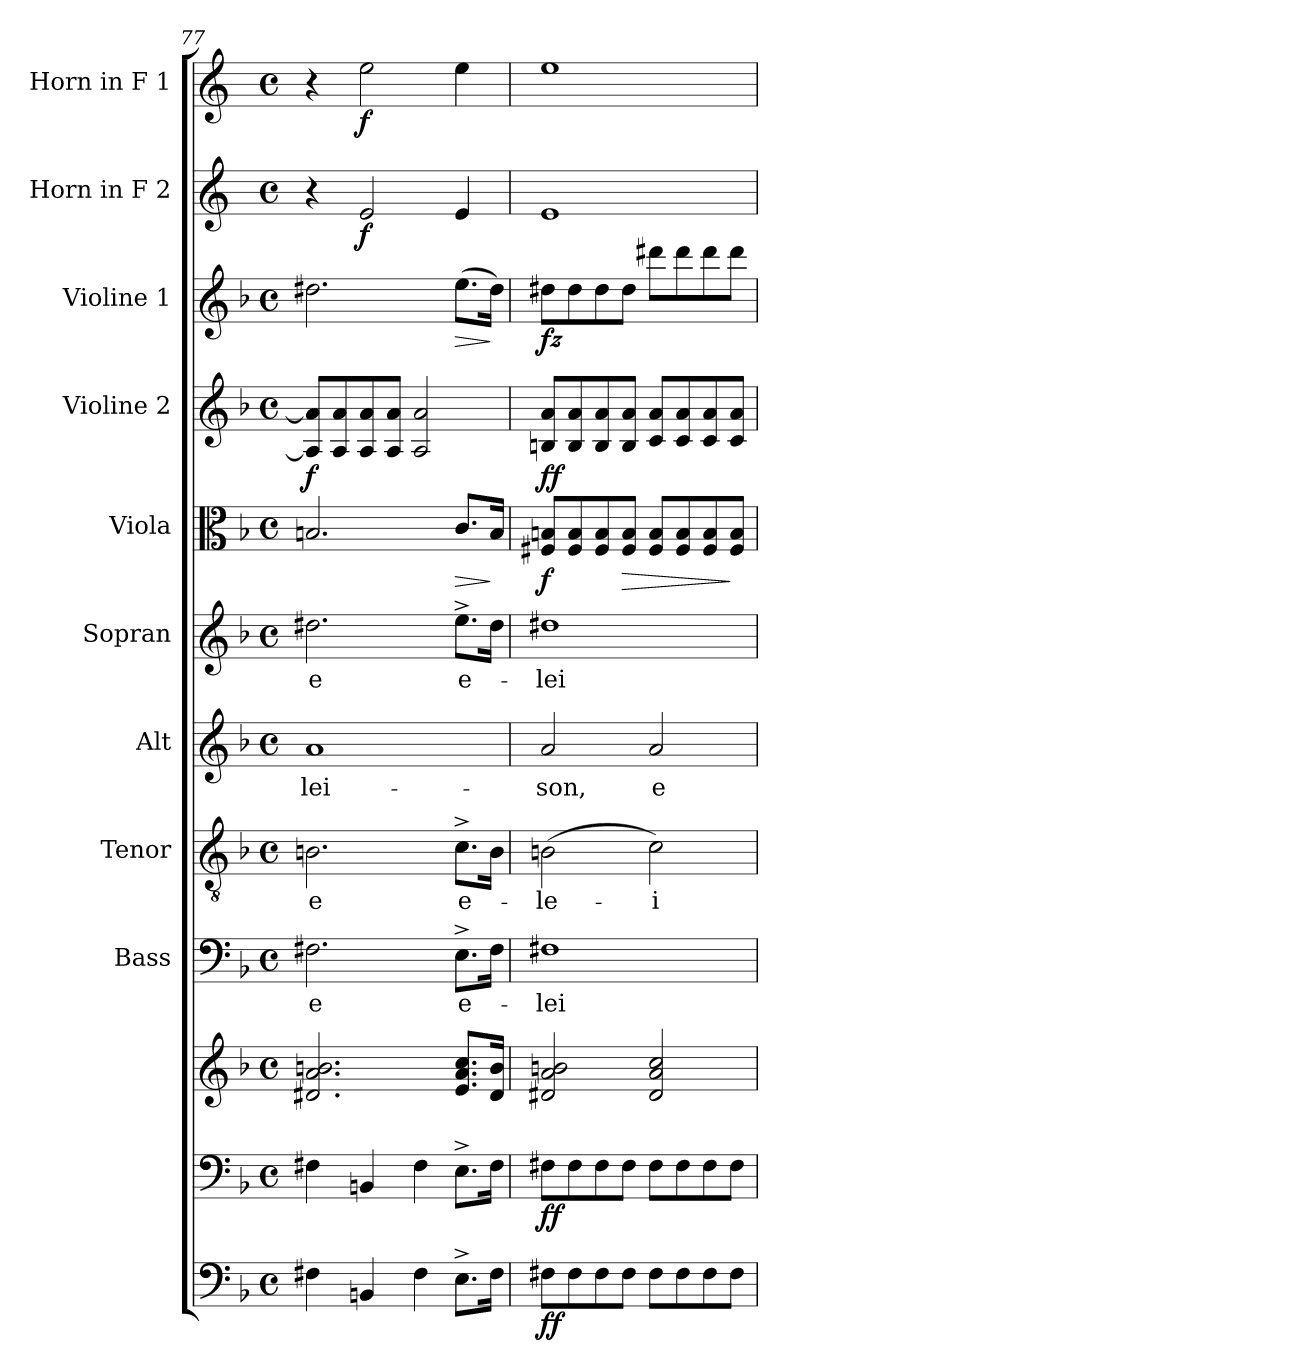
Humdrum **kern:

**kern	**dynam	**kern	**kern	**dynam	**kern	**text	**kern	**text	**kern	**text	**kern	**text	**kern	**dynam	**kern	**dynam	**kern	**dynam	**kern	**dynam	**kern	**dynam
*part11	*part11	*part10	*part10	*part10	*part9	*part9	*part8	*part8	*part7	*part7	*part6	*part6	*part5	*part5	*part4	*part4	*part3	*part3	*part2	*part2	*part1	*part1
*staff12	*staff12	*staff11	*staff10	*staff10/11	*staff9	*staff9	*staff8	*staff8	*staff7	*staff7	*staff6	*staff6	*staff5	*staff5	*staff4	*staff4	*staff3	*staff3	*staff2	*staff2	*staff1	*staff1
*	*	*	*	*	*I"Bass	*	*I"Tenor	*	*I"Alt	*	*I"Sopran	*	*I"Viola	*	*I"Violine 2	*	*I"Violine 1	*	*I"Horn in F 2	*	*I"Horn in F 1	*
*	*	*	*	*	*I'B.	*	*I'T.	*	*I'A.	*	*I'S.	*	*I'Vla.	*	*I'Vl. 2	*	*I'Vl. 1	*	*	*	*	*
*clefF4	*	*clefF4	*clefG2	*	*clefF4	*	*clefGv2	*	*clefG2	*	*clefG2	*	*clefC3	*	*clefG2	*	*clefG2	*	*clefG2	*	*clefG2	*
*ITrd7c12	*	*	*	*	*	*	*	*	*	*	*	*	*	*	*	*	*	*	*ITrd4c7	*	*ITrd4c7	*
*k[b-]	*	*k[b-]	*k[b-]	*	*k[b-]	*	*k[b-]	*	*k[b-]	*	*k[b-]	*	*k[b-]	*	*k[b-]	*	*k[b-]	*	*k[b-]	*	*k[b-]	*
*F:	*	*F:	*F:	*	*F:	*	*F:	*	*F:	*	*F:	*	*F:	*	*F:	*	*F:	*	*F:	*	*F:	*
*M4/4	*	*M4/4	*M4/4	*	*M4/4	*	*M4/4	*	*M4/4	*	*M4/4	*	*M4/4	*	*M4/4	*	*M4/4	*	*M4/4	*	*M4/4	*
*met(c)	*	*met(c)	*met(c)	*	*met(c)	*	*met(c)	*	*met(c)	*	*met(c)	*	*met(c)	*	*met(c)	*	*met(c)	*	*met(c)	*	*met(c)	*
=77	=77	=77	=77	=77	=77	=77	=77	=77	=77	=77	=77	=77	=77	=77	=77	=77	=77	=77	=77	=77	=77	=77
!	!	!	!	!	!	!LO:LY:b	!	!LO:LY:b	!	!LO:LY:b	!	!LO:LY:b	!	!	!	!LO:DY:b	!	!	!	!	!	!
4FF#X\	.	4F#X\	2.d#X/ 2.a/ 2.bn/	.	2.F#X\	-e	2.Bn\	-e	1a	-lei-	2.dd#X\	-e	2.Bn/	.	8A/] 8a/]L	f	2.dd#X\	.	4r	.	4r	.
.	.	.	.	.	.	.	.	.	.	.	.	.	.	.	8A/ 8a/	.	.	.	.	.	.	.
!	!	!	!	!	!	!	!	!	!	!	!	!	!	!	!	!	!	!	!	!LO:DY:b	!	!LO:DY:b
4BBBn/	.	4BBn/	.	.	.	.	.	.	.	.	.	.	.	.	8A/ 8a/	.	.	.	2A/	f	2a\	f
.	.	.	.	.	.	.	.	.	.	.	.	.	.	.	8A/ 8a/J	.	.	.	.	.	.	.
4FF#\	.	4F#\	.	.	.	.	.	.	.	.	.	.	.	.	2A/ 2a/	.	.	.	.	.	.	.
!	!	!	!	!	!	!LO:LY:b	!	!LO:LY:b	!	!	!	!LO:LY:b	!	!LO:HP:b	!	!	!	!LO:HP:b	!	!	!	!
8.EE^>\L	.	8.E^>\L	8.e/ 8.a/ 8.cc/L	.	8.E^>\L	e-	8.c^>\L	e-	.	.	8.ee^>\L	e-	8.c/L	>	.	.	(>8.ee\L	>	4A/	.	4a\	.
16FF#\Jk	.	16F#\Jk	16d#/ 16b/Jk	.	16F#\Jk	.	16B\Jk	.	.	.	16dd#\Jk	.	16B/Jk	]	.	.	16dd#\Jk)	]	.	.	.	.
=78	=78	=78	=78	=78	=78	=78	=78	=78	=78	=78	=78	=78	=78	=78	=78	=78	=78	=78	=78	=78	=78	=78
!	!LO:DY:b	!	!	!LO:DY:b=2	!	!LO:LY:b	!	!LO:LY:b	!	!LO:LY:b	!	!LO:LY:b	!	!LO:DY:b	!	!LO:DY:b	!	!LO:DY:b	!	!	!	!
8FF#X\L	ff	8F#X\L	2d#X/ 2a/ 2bn/	ff	1F#X	-lei-	(>2Bn\	-le-	2a/	-son,	1dd#X	-lei-	8F#X/ 8Bn/L	f	8Bn/ 8a/L	ff	8dd#X\L	fz	1A	.	1a	.
8FF#\	.	8F#\	.	.	.	.	.	.	.	.	.	.	8F#/ 8B/	.	8B/ 8a/	.	8dd#\	.	.	.	.	.
8FF#\	.	8F#\	.	.	.	.	.	.	.	.	.	.	8F#/ 8B/	.	8B/ 8a/	.	8dd#\	.	.	.	.	.
!	!	!	!	!	!	!	!	!	!	!	!	!	!	!LO:HP:b	!	!	!	!	!	!	!	!
8FF#\J	.	8F#\J	.	.	.	.	.	.	.	.	.	.	8F#/ 8B/J	>	8B/ 8a/J	.	8dd#\J	.	.	.	.	.
!	!	!	!	!	!	!	!	!LO:LY:b	!	!LO:LY:b	!	!	!	!	!	!	!	!	!	!	!	!
8FF#\L	.	8F#\L	2d#/ 2a/ 2cc/	.	.	.	2c\)	-i-	2a/	e-	.	.	8F#/ 8B/L	.	8c/ 8a/L	.	8ddd#X\L	.	.	.	.	.
8FF#\	.	8F#\	.	.	.	.	.	.	.	.	.	.	8F#/ 8B/	.	8c/ 8a/	.	8ddd#\	.	.	.	.	.
8FF#\	.	8F#\	.	.	.	.	.	.	.	.	.	.	8F#/ 8B/	.	8c/ 8a/	.	8ddd#\	.	.	.	.	.
8FF#\J	.	8F#\J	.	.	.	.	.	.	.	.	.	.	8F#/ 8B/J	]	8c/ 8a/J	.	8ddd#\J	.	.	.	.	.
=	=	=	=	=	=	=	=	=	=	=	=	=	=	=	=	=	=	=	=	=	=	=
*-	*-	*-	*-	*-	*-	*-	*-	*-	*-	*-	*-	*-	*-	*-	*-	*-	*-	*-	*-	*-	*-	*-
